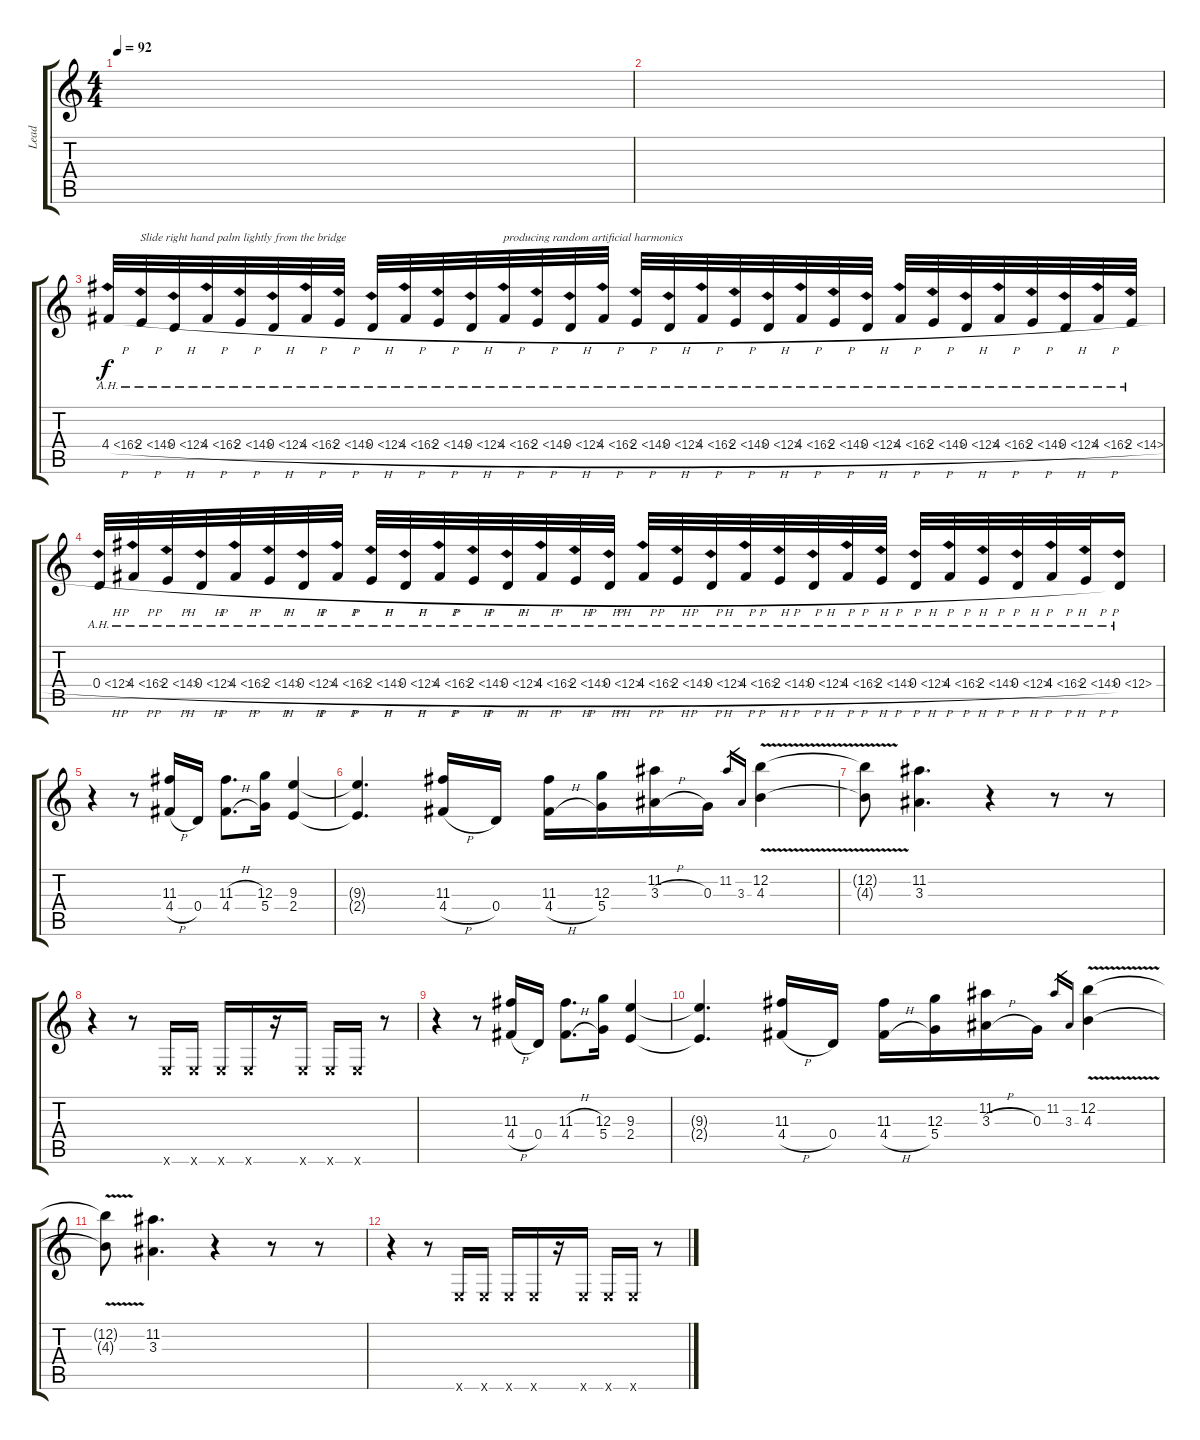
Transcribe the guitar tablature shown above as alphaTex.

\track ("Lead" "Lead") {instrument overdrivenguitar}
\staff {score tabs}
\tuning (E4 B3 G3 D3 A2 E2) {hide}
\ts (4 4)
\tempo 92
\clef g2
\ks c
|
|
4.4{ah 12 h}.32 2.4{ah 12 h}.32{txt "Slide right hand palm lightly from the bridge"} 0.4{ah 12 h}.32 4.4{ah 12 h}.32 2.4{ah 12 h}.32 0.4{ah 12 h}.32 4.4{ah 12 h}.32 2.4{ah 12 h}.32 0.4{ah 12 h}.32 4.4{ah 12 h}.32 2.4{ah 12 h}.32 0.4{ah 12 h}.32 4.4{ah 12 h}.32{txt "producing random artificial harmonics"} 2.4{ah 12 h}.32 0.4{ah 12 h}.32 4.4{ah 12 h}.32 2.4{ah 12 h}.32 0.4{ah 12 h}.32 4.4{ah 12 h}.32 2.4{ah 12 h}.32 0.4{ah 12 h}.32 4.4{ah 12 h}.32 2.4{ah 12 h}.32 0.4{ah 12 h}.32 4.4{ah 12 h}.32 2.4{ah 12 h}.32 0.4{ah 12 h}.32 4.4{ah 12 h}.32 2.4{ah 12 h}.32 0.4{ah 12 h}.32 4.4{ah 12 h}.32 2.4{ah 12 h}.32 |
0.4{ah 12 h}.32 4.4{ah 12 h}.32 2.4{ah 12 h}.32 0.4{ah 12 h}.32 4.4{ah 12 h}.32 2.4{ah 12 h}.32 0.4{ah 12 h}.32 4.4{ah 12 h}.32 2.4{ah 12 h}.32 0.4{ah 12 h}.32 4.4{ah 12 h}.32 2.4{ah 12 h}.32 0.4{ah 12 h}.32 4.4{ah 12 h}.32 2.4{ah 12 h}.32 0.4{ah 12 h}.32 4.4{ah 12 h}.32 2.4{ah 12 h}.32 0.4{ah 12 h}.32 4.4{ah 12 h}.32 2.4{ah 12 h}.32 0.4{ah 12 h}.32 4.4{ah 12 h}.32 2.4{ah 12 h}.32 0.4{ah 12 h}.32 4.4{ah 12 h}.32 2.4{ah 12 h}.32 0.4{ah 12 h}.32 4.4{ah 12 h}.32 2.4{ah 12 h}.32 0.4{ah 12}.16 |
r.4 r.8 (11.3 4.4{h}).16 0.4.16 (11.3{h} 4.4{h}).8{d} (12.3 5.4).16 (9.3 2.4).4 |
(9.3{t} 2.4{t}).4{d} (11.3 4.4{h}).16 0.4.16 (11.3 4.4{h}).16 (12.3 5.4).16 (11.2 3.3{h}).16 0.3.16 11.2.16{gr} 3.3.16{gr} (12.2{v} 4.3{v}).4 |
(12.2{t} 4.3{t}).8 (11.2 3.3).4{d} r.4 r.8 r.8 |
r.4 r.8 0.6{x}.16 0.6{x}.16 0.6{x}.16 0.6{x}.16 r.16 0.6{x}.16 0.6{x}.16 0.6{x}.16 r.8 |
r.4 r.8 (11.3 4.4{h}).16 0.4.16 (11.3{h} 4.4{h}).8{d} (12.3 5.4).16 (9.3 2.4).4 |
(9.3{t} 2.4{t}).4{d} (11.3 4.4{h}).16 0.4.16 (11.3 4.4{h}).16 (12.3 5.4).16 (11.2 3.3{h}).16 0.3.16 11.2.16{gr} 3.3.16{gr} (12.2{v} 4.3{v}).4 |
(12.2{t} 4.3{t}).8 (11.2 3.3).4{d} r.4 r.8 r.8 |
r.4 r.8 0.6{x}.16 0.6{x}.16 0.6{x}.16 0.6{x}.16 r.16 0.6{x}.16 0.6{x}.16 0.6{x}.16 r.8
